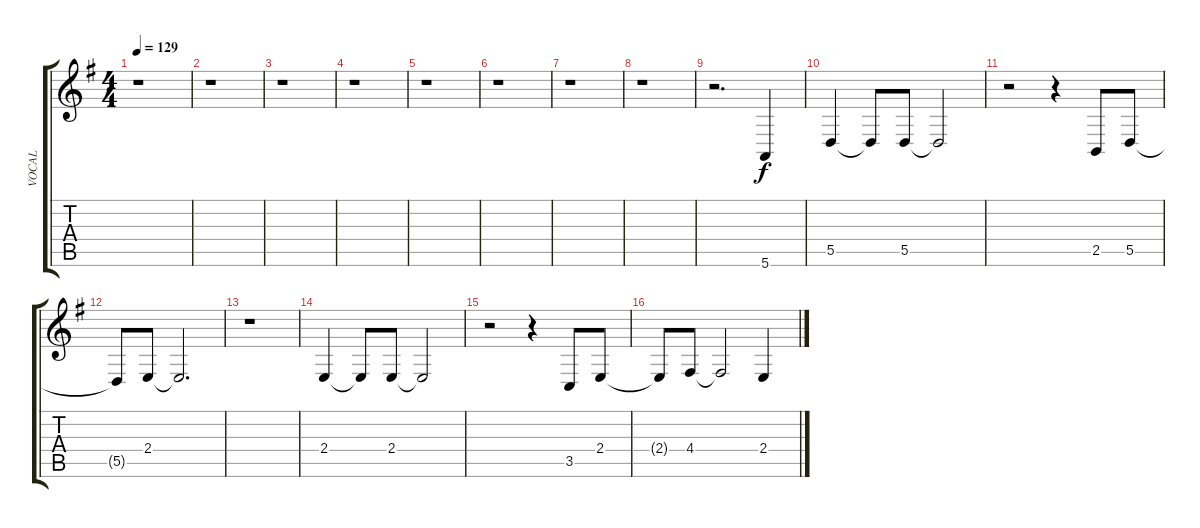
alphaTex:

\track ("VOCAL" "VOCAL") {instrument electricgrandpiano}
\staff {score tabs}
\tuning (E4 B3 G3 D3 A2 E2) {hide}
\ts (4 4)
\tempo 129
\clef g2
\ks g
r.1{dy f instrument electricgrandpiano} |
r.1 |
r.1 |
r.1 |
r.1 |
r.1 |
r.1 |
r.1 |
r.2{d} 5.6.4 |
5.5.4 5.5{t}.8 5.5.8 5.5{t}.2 |
r.2 r.4 2.5.8 5.5.8 |
5.5{t}.8 2.4.8 2.4{t}.2{d} |
r.1 |
2.4.4 2.4{t}.8 2.4.8 2.4{t}.2 |
r.2 r.4 3.5.8 2.4.8 |
2.4{t}.8 4.4.8 4.4{t}.2 2.4.4
